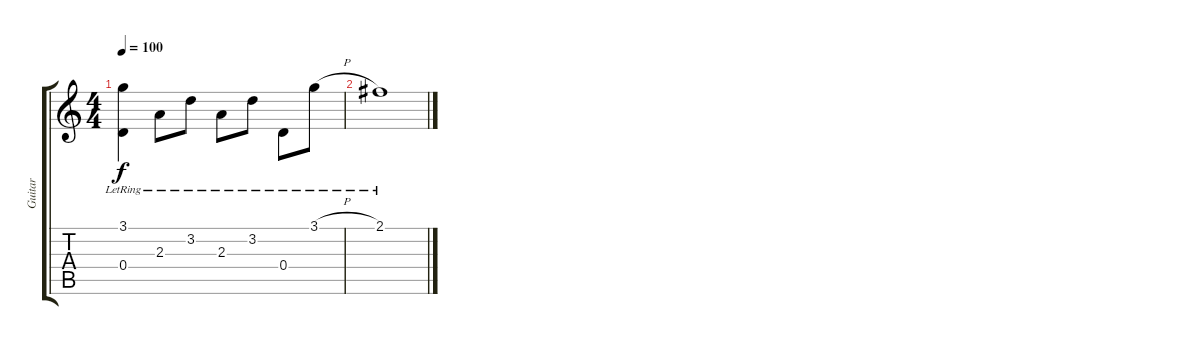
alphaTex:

\track ("Guitar" "Guitar") {instrument acousticguitarsteel}
\staff {score tabs}
\tuning (E4 B3 G3 D3 A2 E2) {hide}
\ts (4 4)
\tempo 100
\clef g2
\ks c
(3.1{lr} 0.4{lr}).4{dy f} 2.3{lr}.8 3.2{lr}.8 2.3{lr}.8 3.2{lr}.8 0.4{lr}.8 3.1{h lr}.8 |
2.1{lr}.1
